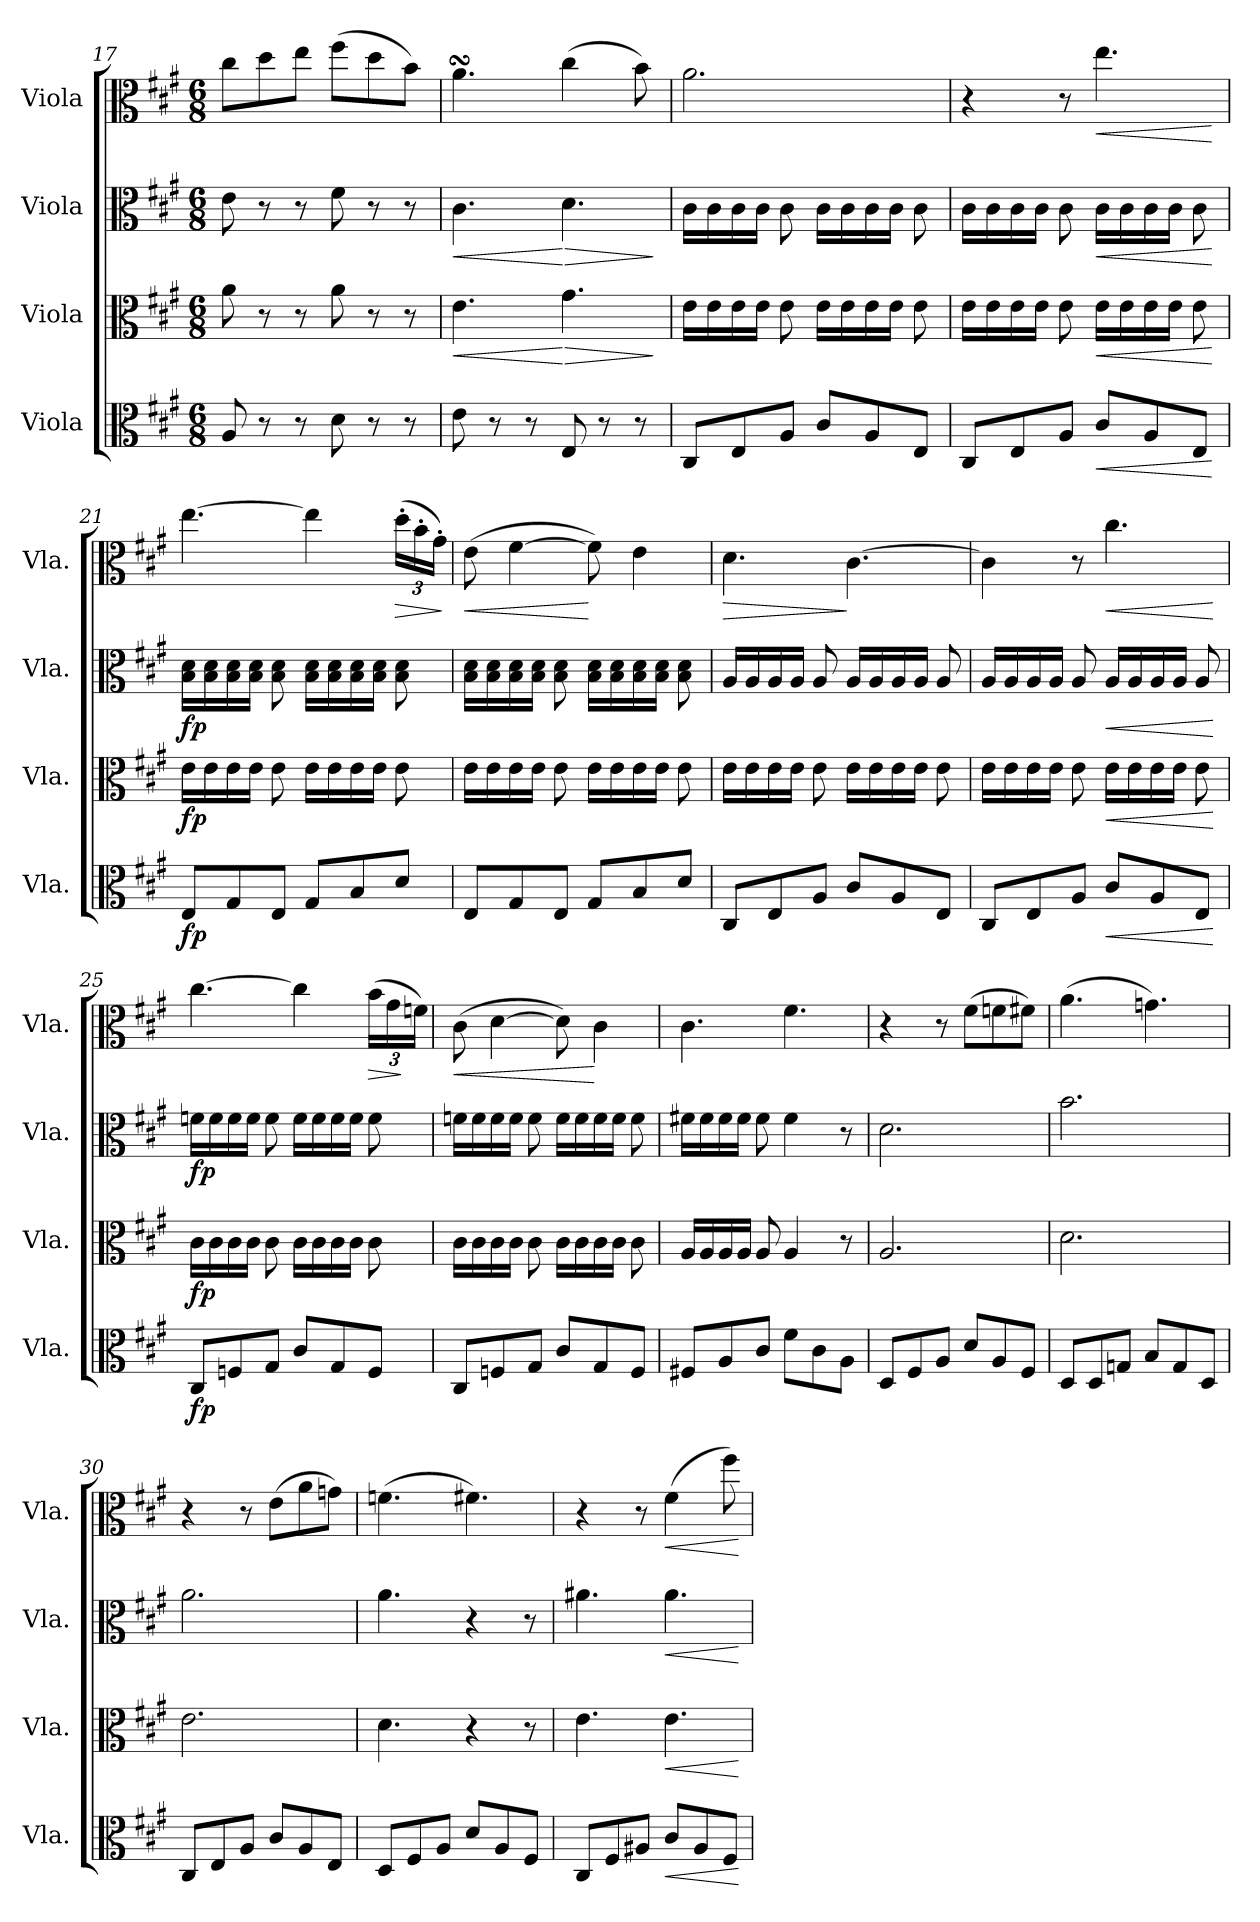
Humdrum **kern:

**kern	**dynam	**kern	**dynam	**kern	**dynam	**kern	**dynam
*part4	*part4	*part3	*part3	*part2	*part2	*part1	*part1
*staff4	*staff4	*staff3	*staff3	*staff2	*staff2	*staff1	*staff1
*I"Viola	*	*I"Viola	*	*I"Viola	*	*I"Viola	*
*I'Vla.	*	*I'Vla.	*	*I'Vla.	*	*I'Vla.	*
*clefC3	*	*clefC3	*	*clefC3	*	*clefC3	*
*k[f#c#g#]	*	*k[f#c#g#]	*	*k[f#c#g#]	*	*k[f#c#g#]	*
*M6/8	*	*M6/8	*	*M6/8	*	*M6/8	*
=17	=17	=17	=17	=17	=17	=17	=17
8A/	.	8a\	.	8e\	.	8cc#\L	.
8r	.	8r	.	8r	.	8dd\	.
8r	.	8r	.	8r	.	8ee\J	.
8d\	.	8a\	.	8f#\	.	(8ff#\L	.
8r	.	8r	.	8r	.	8dd\	.
8r	.	8r	.	8r	.	8b\J)	.
=18	=18	=18	=18	=18	=18	=18	=18
!	!	!	!LO:HP:b	!	!LO:HP:b	!	!
8e\	.	4.e\	<	4.c#\	<	4.asSSs\	.
8r	.	.	.	.	.	.	.
8r	.	.	.	.	.	.	.
!	!	!	!LO:HP:n=1:b	!	!LO:HP:n=1:b	!	!
8E/	.	4.g#\	[ >	4.d\	[ >	(4cc#\	.
8r	.	.	.	.	.	.	.
8r	.	.	.	.	.	8b\)	.
.	.	.	]	.	]	.	.
=19	=19	=19	=19	=19	=19	=19	=19
8C#/L	.	16e\LL	.	16c#\LL	.	2.a\	.
.	.	16e\	.	16c#\	.	.	.
8E/	.	16e\	.	16c#\	.	.	.
.	.	16e\JJ	.	16c#\JJ	.	.	.
8A/J	.	8e\	.	8c#\	.	.	.
8c#/L	.	16e\LL	.	16c#\LL	.	.	.
.	.	16e\	.	16c#\	.	.	.
8A/	.	16e\	.	16c#\	.	.	.
.	.	16e\JJ	.	16c#\JJ	.	.	.
8E/J	.	8e\	.	8c#\	.	.	.
!!LO:PB:g=z
=20	=20	=20	=20	=20	=20	=20	=20
8C#/L	.	16e\LL	.	16c#\LL	.	4r	.
.	.	16e\	.	16c#\	.	.	.
8E/	.	16e\	.	16c#\	.	.	.
.	.	16e\JJ	.	16c#\JJ	.	.	.
8A/J	.	8e\	.	8c#\	.	8r	.
!	!LO:HP:b	!	!LO:HP:b	!	!LO:HP:b	!	!LO:HP:b
8c#/L	<	16e\LL	<	16c#\LL	<	4.ee\	<
.	.	16e\	.	16c#\	.	.	.
8A/	.	16e\	.	16c#\	.	.	.
.	.	16e\JJ	.	16c#\JJ	.	.	.
8E/J	.	8e\	.	8c#\	.	.	.
.	[	.	[	.	[	.	[
=21	=21	=21	=21	=21	=21	=21	=21
!	!LO:DY:b	!	!LO:DY:b	!	!LO:DY:b	!	!
8E/L	fp	16e\LL	fp	16B\ 16d\LL	fp	[4.ee\	.
.	.	16e\	.	16B\ 16d\	.	.	.
8G#/	.	16e\	.	16B\ 16d\	.	.	.
.	.	16e\JJ	.	16B\ 16d\JJ	.	.	.
8E/J	.	8e\	.	8B\ 8d\	.	.	.
8G#/L	.	16e\LL	.	16B\ 16d\LL	.	4ee\]	.
.	.	16e\	.	16B\ 16d\	.	.	.
8B/	.	16e\	.	16B\ 16d\	.	.	.
.	.	16e\JJ	.	16B\ 16d\JJ	.	.	.
*	*	*	*	*	*	*Xbrackettup	*
!	!	!	!	!	!	!	!LO:HP:b
8d/J	.	8e\	.	8B\ 8d\	.	(24dd'\LL	>
.	.	.	.	.	.	24b'\	.
.	.	.	.	.	.	24g#'\JJ)	.
.	.	.	.	.	.	.	]
=22	=22	=22	=22	=22	=22	=22	=22
!	!	!	!	!	!	!	!LO:HP:b
8E/L	.	16e\LL	.	16B\ 16d\LL	.	(8e\	<
.	.	16e\	.	16B\ 16d\	.	.	.
8G#/	.	16e\	.	16B\ 16d\	.	[4f#\	.
.	.	16e\JJ	.	16B\ 16d\JJ	.	.	.
8E/J	.	8e\	.	8B\ 8d\	.	.	.
8G#/L	.	16e\LL	.	16B\ 16d\LL	.	8f#\])	[
.	.	16e\	.	16B\ 16d\	.	.	.
8B/	.	16e\	.	16B\ 16d\	.	4e\	.
.	.	16e\JJ	.	16B\ 16d\JJ	.	.	.
8d/J	.	8e\	.	8B\ 8d\	.	.	.
=23	=23	=23	=23	=23	=23	=23	=23
!	!	!	!	!	!	!	!LO:HP:b
8C#/L	.	16e\LL	.	16A/LL	.	4.d\	>
.	.	16e\	.	16A/	.	.	.
8E/	.	16e\	.	16A/	.	.	.
.	.	16e\JJ	.	16A/JJ	.	.	.
8A/J	.	8e\	.	8A/	.	.	.
8c#/L	.	16e\LL	.	16A/LL	.	[4.c#\	]
.	.	16e\	.	16A/	.	.	.
8A/	.	16e\	.	16A/	.	.	.
.	.	16e\JJ	.	16A/JJ	.	.	.
8E/J	.	8e\	.	8A/	.	.	.
!!LO:LB:g=z
=24	=24	=24	=24	=24	=24	=24	=24
8C#/L	.	16e\LL	.	16A/LL	.	4c#\]	.
.	.	16e\	.	16A/	.	.	.
8E/	.	16e\	.	16A/	.	.	.
.	.	16e\JJ	.	16A/JJ	.	.	.
8A/J	.	8e\	.	8A/	.	8r	.
!	!LO:HP:b	!	!LO:HP:b	!	!LO:HP:b	!	!LO:HP:b
8c#/L	<	16e\LL	<	16A/LL	<	4.cc#\	<
.	.	16e\	.	16A/	.	.	.
8A/	.	16e\	.	16A/	.	.	.
.	.	16e\JJ	.	16A/JJ	.	.	.
8E/J	.	8e\	.	8A/	.	.	.
.	[	.	[	.	[	.	[
=25	=25	=25	=25	=25	=25	=25	=25
!	!LO:DY:b	!	!LO:DY:b	!	!LO:DY:b	!	!
8C#/L	fp	16c#\LL	fp	16fn\LL	fp	[4.cc#\	.
.	.	16c#\	.	16f\	.	.	.
8Fn/	.	16c#\	.	16f\	.	.	.
.	.	16c#\JJ	.	16f\JJ	.	.	.
8G#/J	.	8c#\	.	8f\	.	.	.
8c#/L	.	16c#\LL	.	16f\LL	.	4cc#\]	.
.	.	16c#\	.	16f\	.	.	.
8G#/	.	16c#\	.	16f\	.	.	.
.	.	16c#\JJ	.	16f\JJ	.	.	.
!	!	!	!	!	!	!	!LO:HP:b
8F/J	.	8c#\	.	8f\	.	(24b\LL	>
.	.	.	.	.	.	24g#\	.
.	.	.	.	.	.	24fn\JJ)	]
=26	=26	=26	=26	=26	=26	=26	=26
!	!	!	!	!	!	!	!LO:HP:b
8C#/L	.	16c#\LL	.	16fn\LL	.	(8c#\	<
.	.	16c#\	.	16f\	.	.	.
8Fn/	.	16c#\	.	16f\	.	[4d\	.
.	.	16c#\JJ	.	16f\JJ	.	.	.
8G#/J	.	8c#\	.	8f\	.	.	.
8c#/L	.	16c#\LL	.	16f\LL	.	8d\])	.
.	.	16c#\	.	16f\	.	.	.
8G#/	.	16c#\	.	16f\	.	4c#\	[
.	.	16c#\JJ	.	16f\JJ	.	.	.
8F/J	.	8c#\	.	8f\	.	.	.
=27	=27	=27	=27	=27	=27	=27	=27
8F#X/L	.	16A/LL	.	16f#X\LL	.	4.c#\	.
.	.	16A/	.	16f#\	.	.	.
8A/	.	16A/	.	16f#\	.	.	.
.	.	16A/JJ	.	16f#\JJ	.	.	.
8c#/J	.	8A/	.	8f#\	.	.	.
8f#\L	.	4A/	.	4f#\	.	4.f#\	.
8c#\	.	.	.	.	.	.	.
8A\J	.	8r	.	8r	.	.	.
!!LO:LB:g=z
=28	=28	=28	=28	=28	=28	=28	=28
8D/L	.	2.A/	.	2.d\	.	4r	.
8F#/	.	.	.	.	.	.	.
8A/J	.	.	.	.	.	8r	.
8d/L	.	.	.	.	.	(8f#\L	.
8A/	.	.	.	.	.	8fn\	.
8F#/J	.	.	.	.	.	8f#X\J)	.
=29	=29	=29	=29	=29	=29	=29	=29
8D/L	.	2.d\	.	2.b\	.	(4.a\	.
8D/	.	.	.	.	.	.	.
8Gn/J	.	.	.	.	.	.	.
8B/L	.	.	.	.	.	4.gn\)	.
8G/	.	.	.	.	.	.	.
8D/J	.	.	.	.	.	.	.
=30	=30	=30	=30	=30	=30	=30	=30
8C#/L	.	2.e\	.	2.a\	.	4r	.
8E/	.	.	.	.	.	.	.
8A/J	.	.	.	.	.	8r	.
8c#/L	.	.	.	.	.	(8e\L	.
8A/	.	.	.	.	.	8a\	.
8E/J	.	.	.	.	.	8gn\J)	.
=31	=31	=31	=31	=31	=31	=31	=31
8D/L	.	4.d\	.	4.a\	.	(4.fn\	.
8F#/	.	.	.	.	.	.	.
8A/J	.	.	.	.	.	.	.
8d/L	.	4r	.	4r	.	4.f#X\)	.
8A/	.	.	.	.	.	.	.
8F#/J	.	8r	.	8r	.	.	.
=32	=32	=32	=32	=32	=32	=32	=32
8C#/L	.	4.e\	.	4.a#X\	.	4r	.
8F#/	.	.	.	.	.	.	.
8A#X/J	.	.	.	.	.	8r	.
!	!LO:HP:b	!	!LO:HP:b	!	!LO:HP:b	!	!LO:HP:b
8c#/L	<	4.e\	<	4.a#\	<	(4f#\	<
8A#/	.	.	.	.	.	.	.
8F#/J	.	.	.	.	.	8ff#\)	.
.	[	.	[	.	[	.	[
=	=	=	=	=	=	=	=
*-	*-	*-	*-	*-	*-	*-	*-
